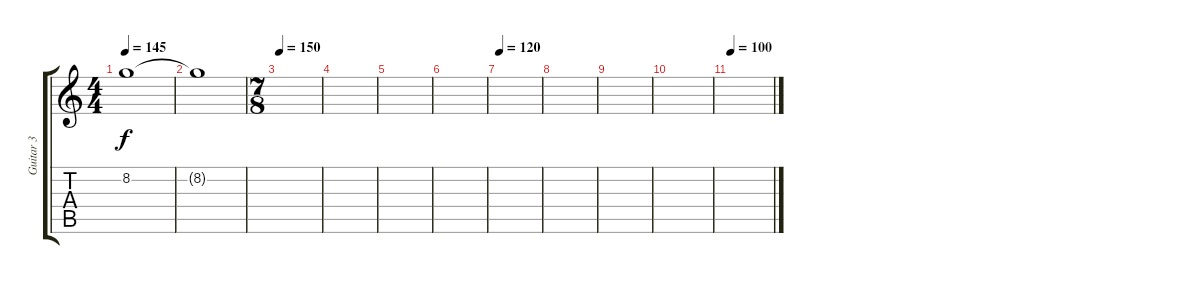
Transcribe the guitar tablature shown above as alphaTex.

\track ("Guitar 3" "Guitar 3") {instrument acousticguitarsteel}
\staff {score tabs}
\tuning (E4 B3 G3 D3 A2 E2) {hide}
\ts (4 4)
\tempo 145
\clef g2
\ks c
8.2.1{dy f} |
8.2{t}.1 |
\ts (7 8)
\tempo 150
|
|
|
|
\tempo 120
|
|
|
|
\tempo 100
